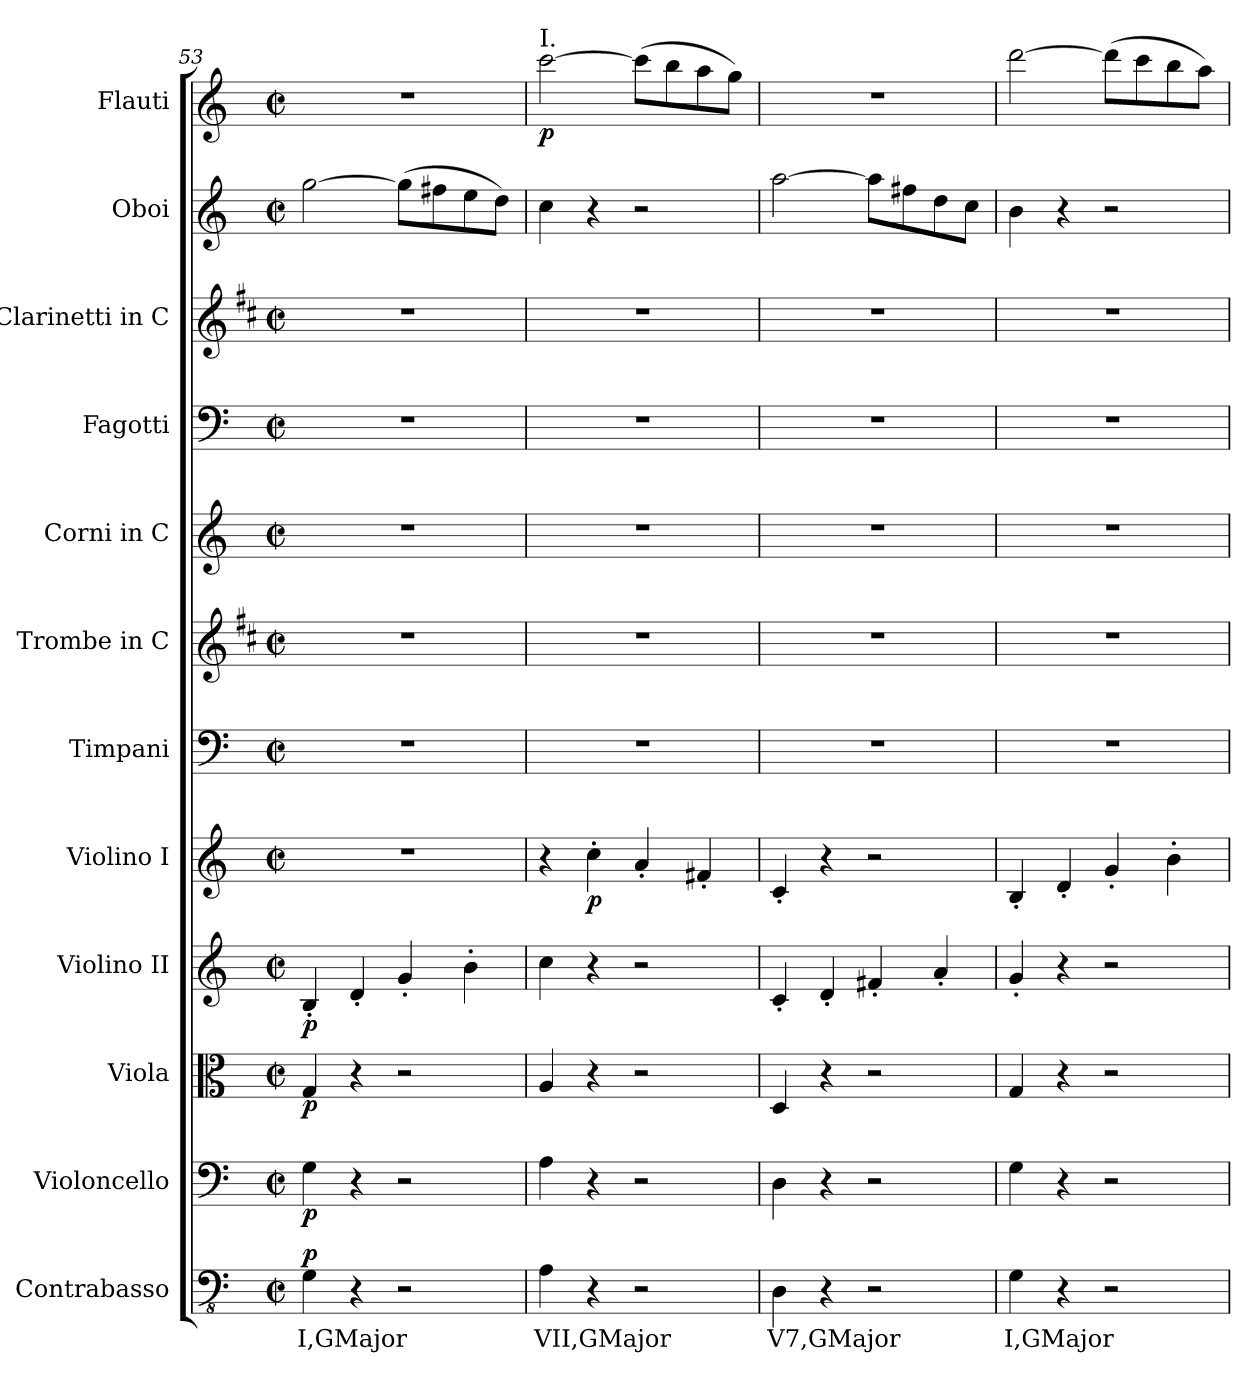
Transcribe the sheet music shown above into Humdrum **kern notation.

**kern	**text	**dynam	**kern	**dynam	**kern	**dynam	**kern	**dynam	**kern	**dynam	**kern	**kern	**kern	**kern	**kern	**kern	**kern	**dynam
*part12	*part12	*part12	*part11	*part11	*part10	*part10	*part9	*part9	*part8	*part8	*part7	*part6	*part5	*part4	*part3	*part2	*part1	*part1
*staff12	*staff12	*staff12	*staff11	*staff11	*staff10	*staff10	*staff9	*staff9	*staff8	*staff8	*staff7	*staff6	*staff5	*staff4	*staff3	*staff2	*staff1	*staff1
*I"Contrabasso	*	*	*I"Violoncello	*	*I"Viola	*	*I"Violino II	*	*I"Violino I	*	*I"Timpani	*I"Trombe in C	*I"Corni in C	*I"Fagotti	*I"Clarinetti in C	*I"Oboi	*I"Flauti	*
*	*	*	*	*	*	*	*	*	*	*	*I'Timp.	*I'Tr.	*I'Cor.	*I'Fag.	*I'Cl.	*I'Ob.	*I'Fl.	*
*clefFv4	*	*	*clefF4	*	*clefC3	*	*clefG2	*	*clefG2	*	*clefF4	*clefG2	*clefG2	*clefF4	*clefG2	*clefG2	*clefG2	*
*	*	*	*	*	*	*	*	*	*	*	*	*ITrd1c2	*ITrd7c12	*	*ITrd1c2	*	*	*
*k[]	*	*	*k[]	*	*k[]	*	*k[]	*	*k[]	*	*k[]	*k[]	*k[]	*k[]	*k[]	*k[]	*k[]	*
*M2/2	*	*	*M2/2	*	*M2/2	*	*M2/2	*	*M2/2	*	*M2/2	*M2/2	*M2/2	*M2/2	*M2/2	*M2/2	*M2/2	*
*met(c|)	*	*	*met(c|)	*	*met(c|)	*	*met(c|)	*	*met(c|)	*	*met(c|)	*met(c|)	*met(c|)	*met(c|)	*met(c|)	*met(c|)	*met(c|)	*
=53	=53	=53	=53	=53	=53	=53	=53	=53	=53	=53	=53	=53	=53	=53	=53	=53	=53	=53
!	!	!LO:DY:b	!	!LO:DY:b	!	!LO:DY:b	!	!LO:DY:b	!	!	!	!	!	!	!	!	!	!
4GG\	I,GMajor	p	4G\	p	4G/	p	4B'/	p	1r	.	1r	1r	1r	1r	1r	[2gg\	1r	.
4r	.	.	4r	.	4r	.	4d'/	.	.	.	.	.	.	.	.	.	.	.
2r	.	.	2r	.	2r	.	4g'/	.	.	.	.	.	.	.	.	(8gg\L]	.	.
.	.	.	.	.	.	.	.	.	.	.	.	.	.	.	.	8ff#X\	.	.
.	.	.	.	.	.	.	4b'\	.	.	.	.	.	.	.	.	8ee\	.	.
.	.	.	.	.	.	.	.	.	.	.	.	.	.	.	.	8dd\J)	.	.
!!LO:PB:g=z
=54	=54	=54	=54	=54	=54	=54	=54	=54	=54	=54	=54	=54	=54	=54	=54	=54	=54	=54
!	!	!	!	!	!	!	!	!	!	!	!	!	!	!	!	!	!LO:TX:a:t=I.	!
!	!	!	!	!	!	!	!	!	!	!	!	!	!	!	!	!	!	!LO:DY:b
4AA\	VII,GMajor	.	4A\	.	4A/	.	4cc\	.	4r	.	1r	1r	1r	1r	1r	4cc\	[2ccc\	p
!	!	!	!	!	!	!	!	!	!	!LO:DY:b	!	!	!	!	!	!	!	!
4r	.	.	4r	.	4r	.	4r	.	4cc'\	p	.	.	.	.	.	4r	.	.
2r	.	.	2r	.	2r	.	2r	.	4a'/	.	.	.	.	.	.	2r	(8ccc\L]	.
.	.	.	.	.	.	.	.	.	.	.	.	.	.	.	.	.	8bb\	.
.	.	.	.	.	.	.	.	.	4f#X'/	.	.	.	.	.	.	.	8aa\	.
.	.	.	.	.	.	.	.	.	.	.	.	.	.	.	.	.	8gg\J)	.
=55	=55	=55	=55	=55	=55	=55	=55	=55	=55	=55	=55	=55	=55	=55	=55	=55	=55	=55
4DD\	V7,GMajor	.	4D\	.	4D/	.	4c'/	.	4c'/	.	1r	1r	1r	1r	1r	[2aa\	1r	.
4r	.	.	4r	.	4r	.	4d'/	.	4r	.	.	.	.	.	.	.	.	.
2r	.	.	2r	.	2r	.	4f#X'/	.	2r	.	.	.	.	.	.	8aa\L]	.	.
.	.	.	.	.	.	.	.	.	.	.	.	.	.	.	.	8ff#X\	.	.
.	.	.	.	.	.	.	4a'/	.	.	.	.	.	.	.	.	8dd\	.	.
.	.	.	.	.	.	.	.	.	.	.	.	.	.	.	.	8cc\J	.	.
!!LO:PB:g=z
=56	=56	=56	=56	=56	=56	=56	=56	=56	=56	=56	=56	=56	=56	=56	=56	=56	=56	=56
4GG\	I,GMajor	.	4G\	.	4G/	.	4g'/	.	4B'/	.	1r	1r	1r	1r	1r	4b\	[2ddd\	.
4r	.	.	4r	.	4r	.	4r	.	4d'/	.	.	.	.	.	.	4r	.	.
2r	.	.	2r	.	2r	.	2r	.	4g'/	.	.	.	.	.	.	2r	(8ddd\L]	.
.	.	.	.	.	.	.	.	.	.	.	.	.	.	.	.	.	8ccc\	.
.	.	.	.	.	.	.	.	.	4b'\	.	.	.	.	.	.	.	8bb\	.
.	.	.	.	.	.	.	.	.	.	.	.	.	.	.	.	.	8aa\J)	.
=	=	=	=	=	=	=	=	=	=	=	=	=	=	=	=	=	=	=
*-	*-	*-	*-	*-	*-	*-	*-	*-	*-	*-	*-	*-	*-	*-	*-	*-	*-	*-
